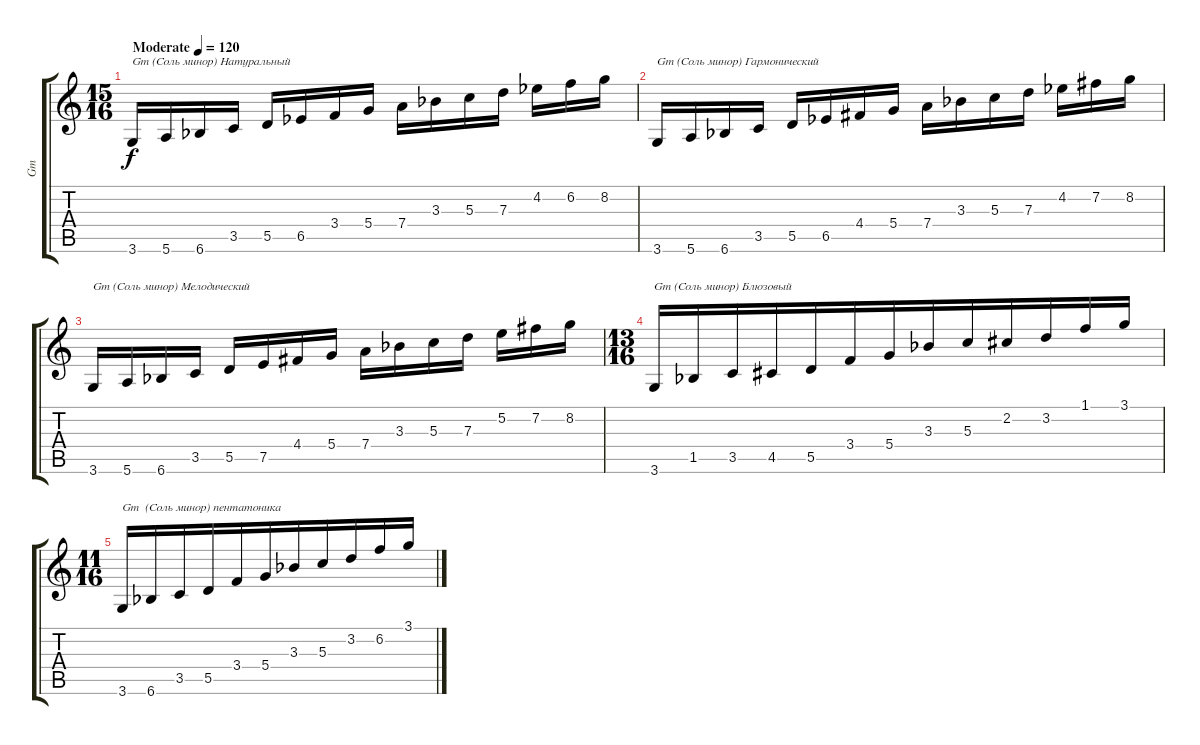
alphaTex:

\track ("Gm" "Gm") {instrument acousticguitarsteel}
\staff {score tabs}
\tuning (E4 B3 G3 D3 A2 E2) {hide}
\ts (15 16)
\tempo (120 "Moderate")
\clef g2
\ks c
3.6.16{txt "Gm (Соль минор) Натуральный" dy f instrument acousticguitarsteel} 5.6.16 6.6{acc b}.16 3.5.16 5.5.16 6.5{acc b}.16 3.4.16 5.4.16 7.4.16 3.3{acc b}.16 5.3.16 7.3.16 4.2{acc b}.16 6.2.16 8.2.16 |
3.6.16{txt "Gm (Соль минор) Гармонический"} 5.6.16 6.6{acc b}.16 3.5.16 5.5.16 6.5{acc b}.16 4.4.16 5.4.16 7.4.16 3.3{acc b}.16 5.3.16 7.3.16 4.2{acc b}.16 7.2.16 8.2.16 |
3.6.16{txt "Gm (Соль минор) Мелодический"} 5.6.16 6.6{acc b}.16 3.5.16 5.5.16 7.5.16 4.4.16 5.4.16 7.4.16 3.3{acc b}.16 5.3.16 7.3.16 5.2.16 7.2.16 8.2.16 |
\ts (13 16)
3.6.16{txt "Gm (Соль минор) Блюзовый" beam merge} 1.5{acc b}.16{beam merge} 3.5.16{beam merge} 4.5.16{beam merge} 5.5.16{beam merge} 3.4.16 5.4.16{beam merge} 3.3{acc b}.16{beam merge} 5.3.16{beam merge} 2.2.16{beam merge} 3.2.16{beam merge} 1.1.16{beam merge} 3.1.16 |
\ts (11 16)
3.6.16{txt "Gm  (Соль минор) пентатоника" beam merge} 6.6{acc b}.16{beam merge} 3.5.16{beam merge} 5.5.16{beam merge} 3.4.16 5.4.16{beam merge} 3.3{acc b}.16{beam merge} 5.3.16{beam merge} 3.2.16{beam merge} 6.2.16{beam merge} 3.1.16
